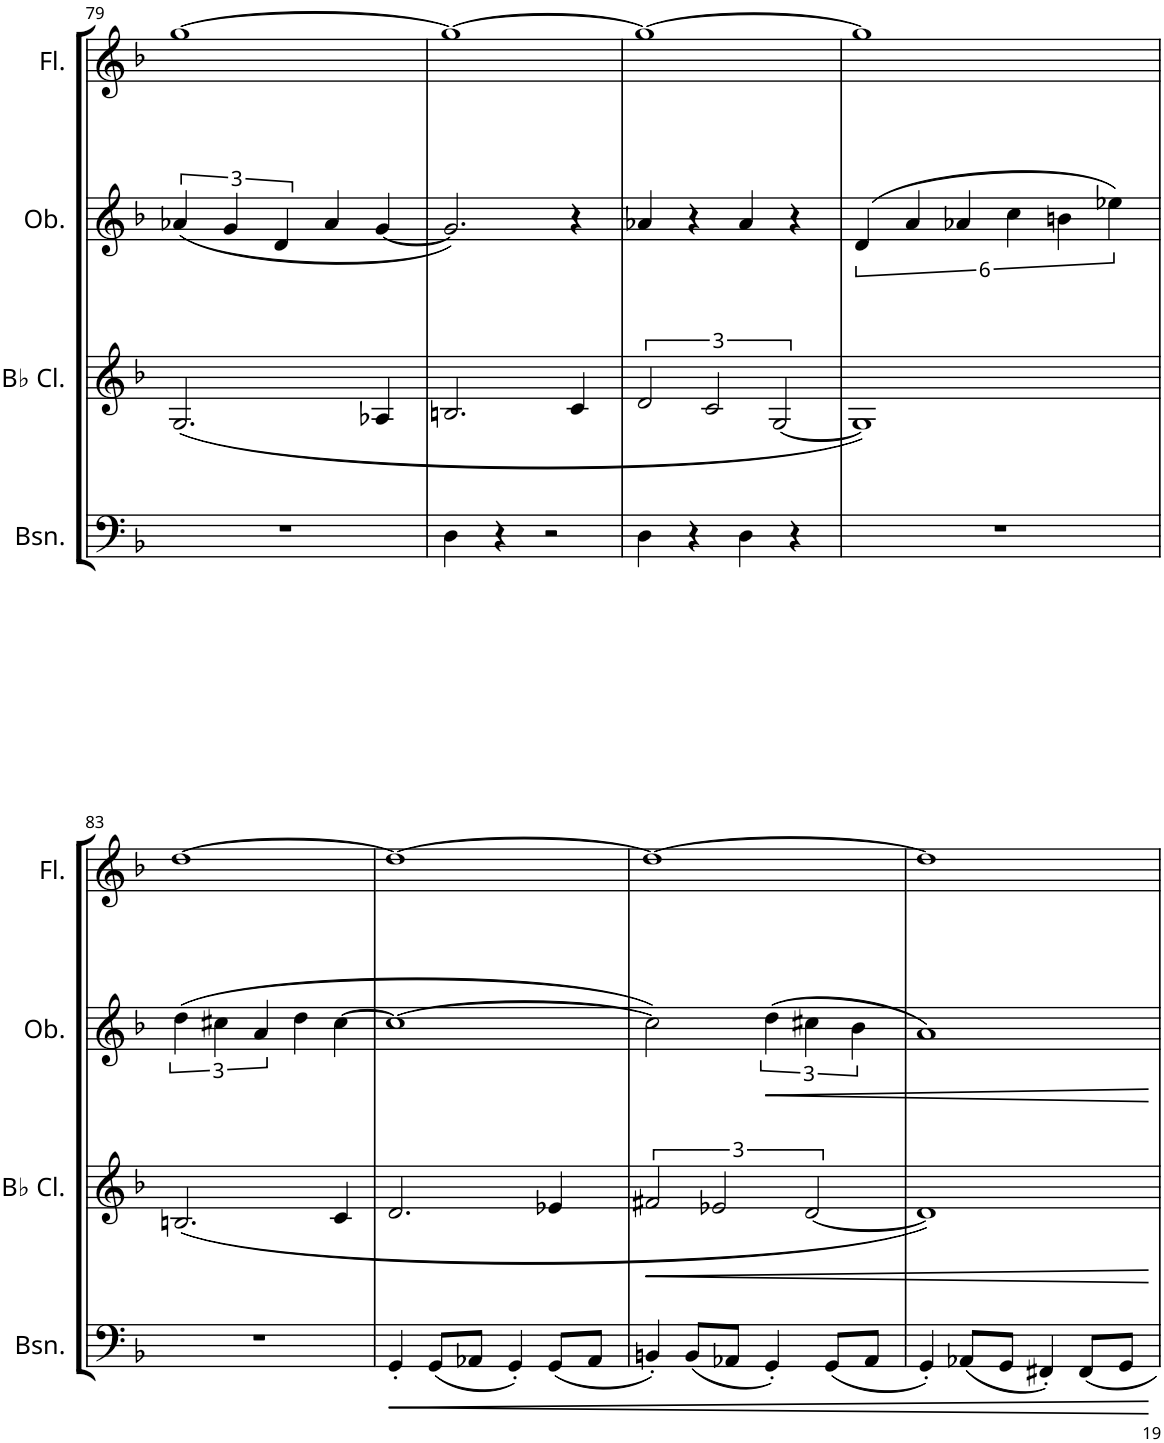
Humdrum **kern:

**kern	**dynam	**kern	**dynam	**kern	**dynam	**kern
*part4	*part4	*part3	*part3	*part2	*part2	*part1
*staff4	*staff4	*staff3	*staff3	*staff2	*staff2	*staff1
*I"Bassoon	*	*I"Bb Clarinet	*	*I"Oboe	*	*I"Flute
*I'Bsn.	*	*I'Bb Cl.	*	*I'Ob.	*	*I'Fl.
!!LO:PB:g=z
*clefF4	*	*clefG2	*	*clefG2	*	*clefG2
*	*	*ITrd1c2	*	*	*	*
*k[b-]	*	*k[b-]	*	*k[b-]	*	*k[b-]
*M2/2	*	*M2/2	*	*M2/2	*	*M2/2
=79	=79	=79	=79	=79	=79	=79
1r	.	(<2.G/	.	(6a-X/	.	[1gg
.	.	.	.	6g/	.	.
.	.	.	.	6d/	.	.
.	.	.	.	4a-/	.	.
.	.	4A-X/	.	[4g/	.	.
=80	=80	=80	=80	=80	=80	=80
4D\	.	2.Bn/	.	2.g/])	.	1gg_
4r	.	.	.	.	.	.
2r	.	.	.	.	.	.
.	.	4c/	.	4r	.	.
=81	=81	=81	=81	=81	=81	=81
4D\	.	3d/	.	4a-X/	.	1gg_
4r	.	.	.	4r	.	.
.	.	3c/	.	.	.	.
4D\	.	.	.	4a-/	.	.
.	.	[3G/	.	.	.	.
4r	.	.	.	4r	.	.
=82	=82	=82	=82	=82	=82	=82
1r	.	1G])	.	(6d/	.	1gg]
.	.	.	.	6a/	.	.
.	.	.	.	6a-X/	.	.
.	.	.	.	6cc\	.	.
.	.	.	.	6bn\	.	.
.	.	.	.	6ee-X\)	.	.
!!LO:LB:g=z
=83	=83	=83	=83	=83	=83	=83
1r	.	(<2.Bn/	.	(6dd\	.	[1dd
.	.	.	.	6cc#X\	.	.
.	.	.	.	6a/	.	.
.	.	.	.	4dd\	.	.
.	.	4c/	.	[4cc#\	.	.
=84	=84	=84	=84	=84	=84	=84
!	!LO:HP:b	!	!	!	!	!
4GG'/	<	2.d/	.	1cc#_	.	1dd_
(8GG/L	.	.	.	.	.	.
8AA-X/J	.	.	.	.	.	.
4GG'/)	.	.	.	.	.	.
(8GG/L	.	4e-X/	.	.	.	.
8AA-/J	.	.	.	.	.	.
=85	=85	=85	=85	=85	=85	=85
!	!	!	!LO:HP:b	!	!	!
4BBn'/)	.	3f#X/	<	2cc#\])	.	1dd_
(8BB/L	.	.	.	.	.	.
.	.	3e-X/	.	.	.	.
8AA-X/J	.	.	.	.	.	.
!	!	!	!	!	!LO:HP:b	!
4GG'/)	.	.	.	(6dd\	<	.
.	.	[3d/	.	6cc#X\	.	.
(8GG/L	.	.	.	.	.	.
.	.	.	.	6b-\	.	.
8AA-/J	.	.	.	.	.	.
=86	=86	=86	=86	=86	=86	=86
4GG'/)	.	1d])	.	1a)	.	1dd]
(8AA-X/L	.	.	.	.	.	.
8GG/J	.	.	.	.	.	.
4FF#X'/)	.	.	.	.	.	.
8FF#/L	.	.	.	.	.	.
8GG/J	.	.	.	.	.	.
.	[	.	[	.	[	.
=	=	=	=	=	=	=
*-	*-	*-	*-	*-	*-	*-
